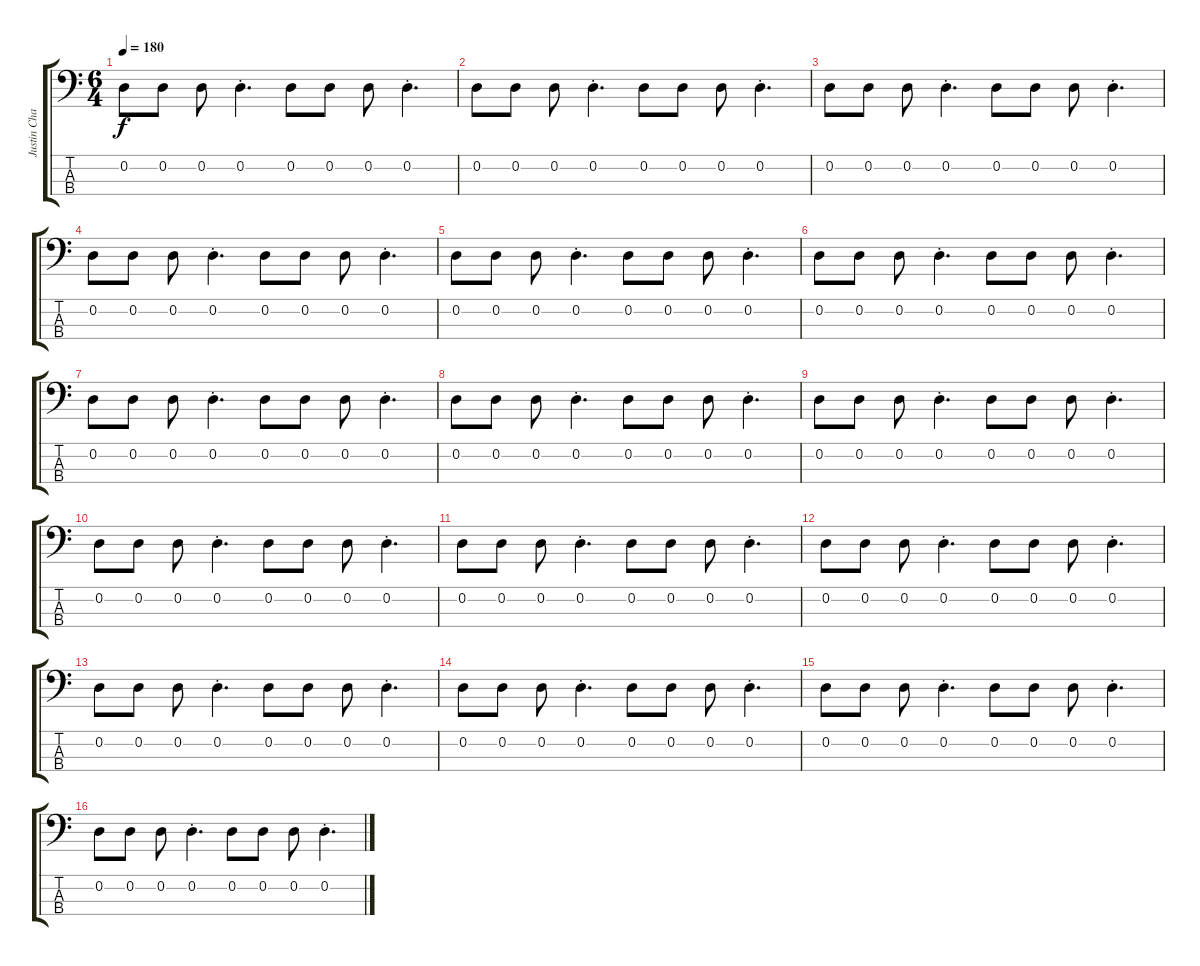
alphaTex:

\track ("Justin Chancellor" "Justin Cha") {instrument electricbasspick}
\staff {score tabs}
\tuning (G2 D2 A1 D1) {hide}
\ts (6 4)
\tempo 180
\clef f4
\ks c
0.2.8{dy f} 0.2.8 0.2.8 0.2{st}.4{d} 0.2.8 0.2.8 0.2.8 0.2{st}.4{d} |
0.2.8 0.2.8 0.2.8 0.2{st}.4{d} 0.2.8 0.2.8 0.2.8 0.2{st}.4{d} |
0.2.8 0.2.8 0.2.8 0.2{st}.4{d} 0.2.8 0.2.8 0.2.8 0.2{st}.4{d} |
0.2.8 0.2.8 0.2.8 0.2{st}.4{d} 0.2.8 0.2.8 0.2.8 0.2{st}.4{d} |
0.2.8 0.2.8 0.2.8 0.2{st}.4{d} 0.2.8 0.2.8 0.2.8 0.2{st}.4{d} |
0.2.8 0.2.8 0.2.8 0.2{st}.4{d} 0.2.8 0.2.8 0.2.8 0.2{st}.4{d} |
0.2.8 0.2.8 0.2.8 0.2{st}.4{d} 0.2.8 0.2.8 0.2.8 0.2{st}.4{d} |
0.2.8 0.2.8 0.2.8 0.2{st}.4{d} 0.2.8 0.2.8 0.2.8 0.2{st}.4{d} |
0.2.8 0.2.8 0.2.8 0.2{st}.4{d} 0.2.8 0.2.8 0.2.8 0.2{st}.4{d} |
0.2.8 0.2.8 0.2.8 0.2{st}.4{d} 0.2.8 0.2.8 0.2.8 0.2{st}.4{d} |
0.2.8 0.2.8 0.2.8 0.2{st}.4{d} 0.2.8 0.2.8 0.2.8 0.2{st}.4{d} |
0.2.8 0.2.8 0.2.8 0.2{st}.4{d} 0.2.8 0.2.8 0.2.8 0.2{st}.4{d} |
0.2.8 0.2.8 0.2.8 0.2{st}.4{d} 0.2.8 0.2.8 0.2.8 0.2{st}.4{d} |
0.2.8 0.2.8 0.2.8 0.2{st}.4{d} 0.2.8 0.2.8 0.2.8 0.2{st}.4{d} |
0.2.8 0.2.8 0.2.8 0.2{st}.4{d} 0.2.8 0.2.8 0.2.8 0.2{st}.4{d} |
0.2.8 0.2.8 0.2.8 0.2{st}.4{d} 0.2.8 0.2.8 0.2.8 0.2{st}.4{d}
